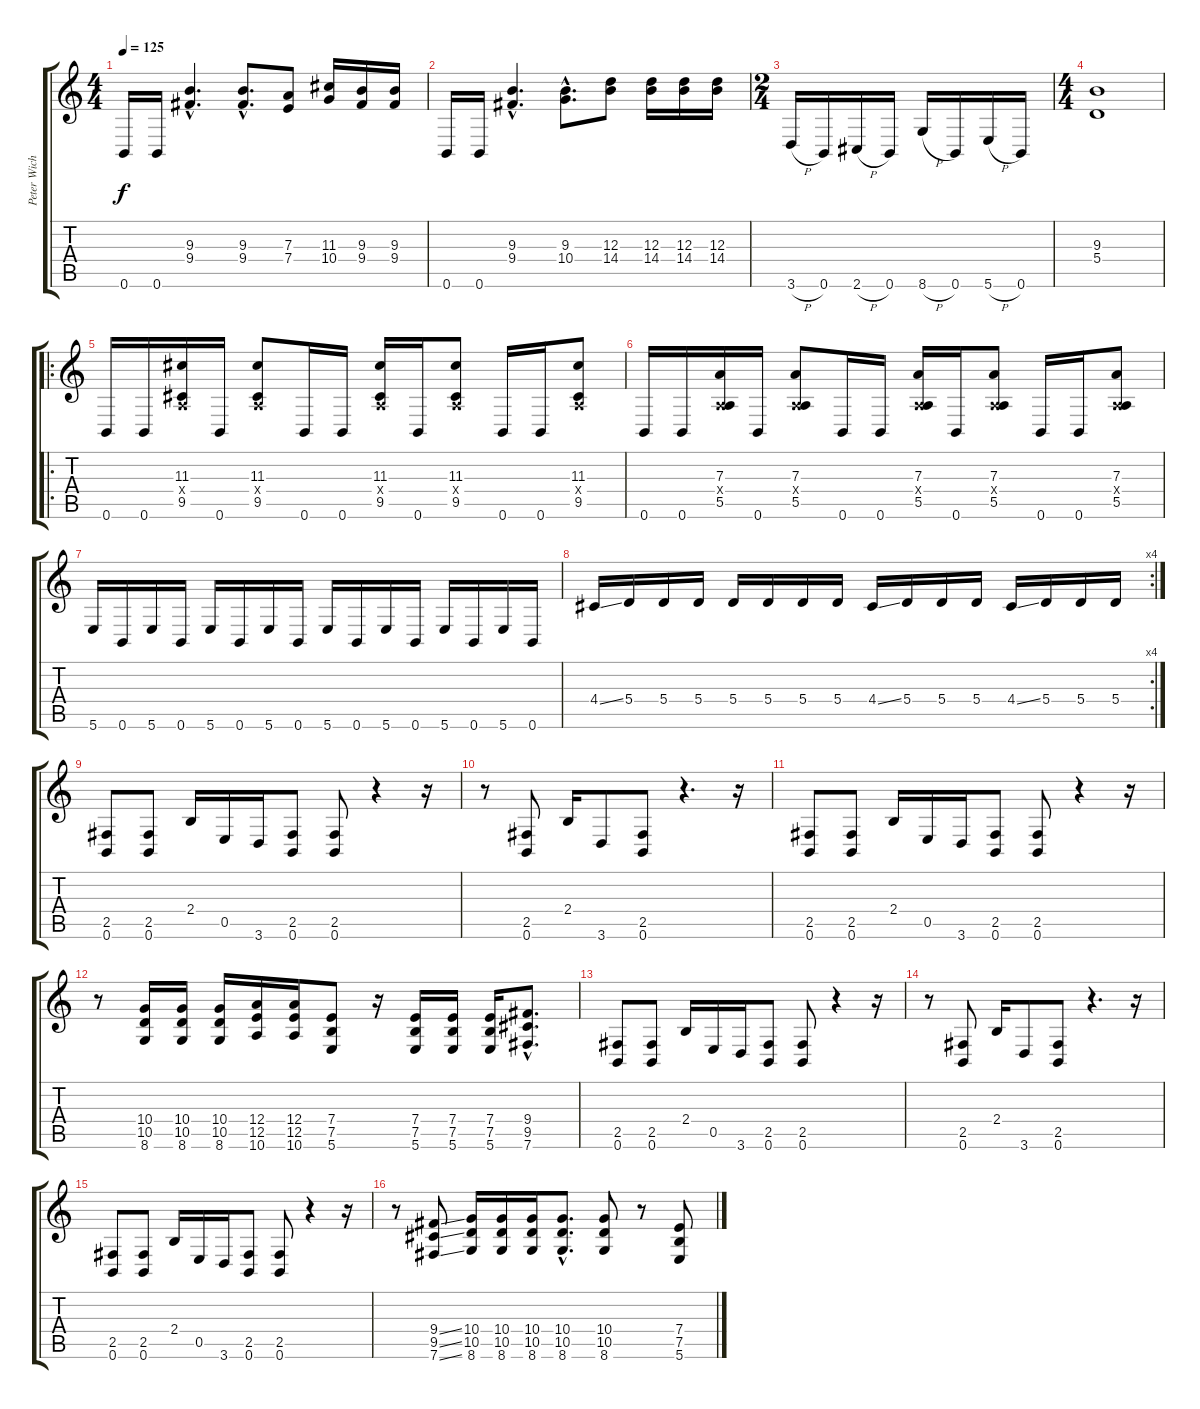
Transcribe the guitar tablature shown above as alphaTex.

\track ("Peter Wichers" "Peter Wich") {instrument overdrivenguitar}
\staff {score tabs}
\tuning (B3 Gb3 D3 A2 E2 B1) {hide}
\ts (4 4)
\tempo 125
\clef g2
\ks c
0.6.16{dy f} 0.6.16 (9.3{hac} 9.4{hac}).4{d} (9.3{hac} 9.4{hac}).8{d} (7.3 7.4).8 (11.3 10.4).16 (9.3 9.4).16 (9.3 9.4).16 |
0.6.16 0.6.16 (9.3{hac} 9.4{hac}).4{d} (9.3{hac} 10.4{hac}).8{d} (12.3 14.4).8 (12.3 14.4).16 (12.3 14.4).16 (12.3 14.4).16 |
\ts (2 4)
3.6{h}.16 0.6.16 2.6{h}.16 0.6.16 8.6{h}.16 0.6.16 5.6{h}.16 0.6.16 |
\ts (4 4)
(9.3 5.4).1 |
\ro
0.6.16 0.6.16 (11.3 0.4{x} 9.5).16 0.6.16 (11.3 0.4{x} 9.5).8 0.6.16 0.6.16 (11.3 0.4{x} 9.5).16 0.6.16 (11.3 0.4{x} 9.5).8 0.6.16 0.6.16 (11.3 0.4{x} 9.5).8 |
0.6.16 0.6.16 (7.3 0.4{x} 5.5).16 0.6.16 (7.3 0.4{x} 5.5).8 0.6.16 0.6.16 (7.3 0.4{x} 5.5).16 0.6.16 (7.3 0.4{x} 5.5).8 0.6.16 0.6.16 (7.3 0.4{x} 5.5).8 |
5.6.16 0.6.16 5.6.16 0.6.16 5.6.16 0.6.16 5.6.16 0.6.16 5.6.16 0.6.16 5.6.16 0.6.16 5.6.16 0.6.16 5.6.16 0.6.16 |
\rc 4
4.4{ss}.16 5.4.16 5.4.16 5.4.16 5.4.16 5.4.16 5.4.16 5.4.16 4.4{ss}.16 5.4.16 5.4.16 5.4.16 4.4{ss}.16 5.4.16 5.4.16 5.4.16 |
(2.5 0.6).8 (2.5 0.6).8 2.4.16 0.5.16 3.6.16 (2.5 0.6).8 (2.5 0.6).8 r.4 r.16 |
r.8 (2.5 0.6).8 2.4.16 3.6.8 (2.5 0.6).8 r.4{d} r.16 |
(2.5 0.6).8 (2.5 0.6).8 2.4.16 0.5.16 3.6.16 (2.5 0.6).8 (2.5 0.6).8 r.4 r.16 |
r.8 (10.4 10.5 8.6).16 (10.4 10.5 8.6).16 (10.4 10.5 8.6).16 (12.4 12.5 10.6).16 (12.4 12.5 10.6).16 (7.4 7.5 5.6).8 r.16 (7.4 7.5 5.6).16 (7.4 7.5 5.6).16 (7.4 7.5 5.6).16 (9.4{hac} 9.5{hac} 7.6{hac}).8{d} |
(2.5 0.6).8 (2.5 0.6).8 2.4.16 0.5.16 3.6.16 (2.5 0.6).8 (2.5 0.6).8 r.4 r.16 |
r.8 (2.5 0.6).8 2.4.16 3.6.8 (2.5 0.6).8 r.4{d} r.16 |
(2.5 0.6).8 (2.5 0.6).8 2.4.16 0.5.16 3.6.16 (2.5 0.6).8 (2.5 0.6).8 r.4 r.16 |
r.8 (9.4{ss} 9.5{ss} 7.6{ss}).8 (10.4 10.5 8.6).16 (10.4 10.5 8.6).16 (10.4 10.5 8.6).16 (10.4{hac} 10.5{hac} 8.6{hac}).8{d} (10.4 10.5 8.6).8 r.8 (7.4 7.5 5.6).8
